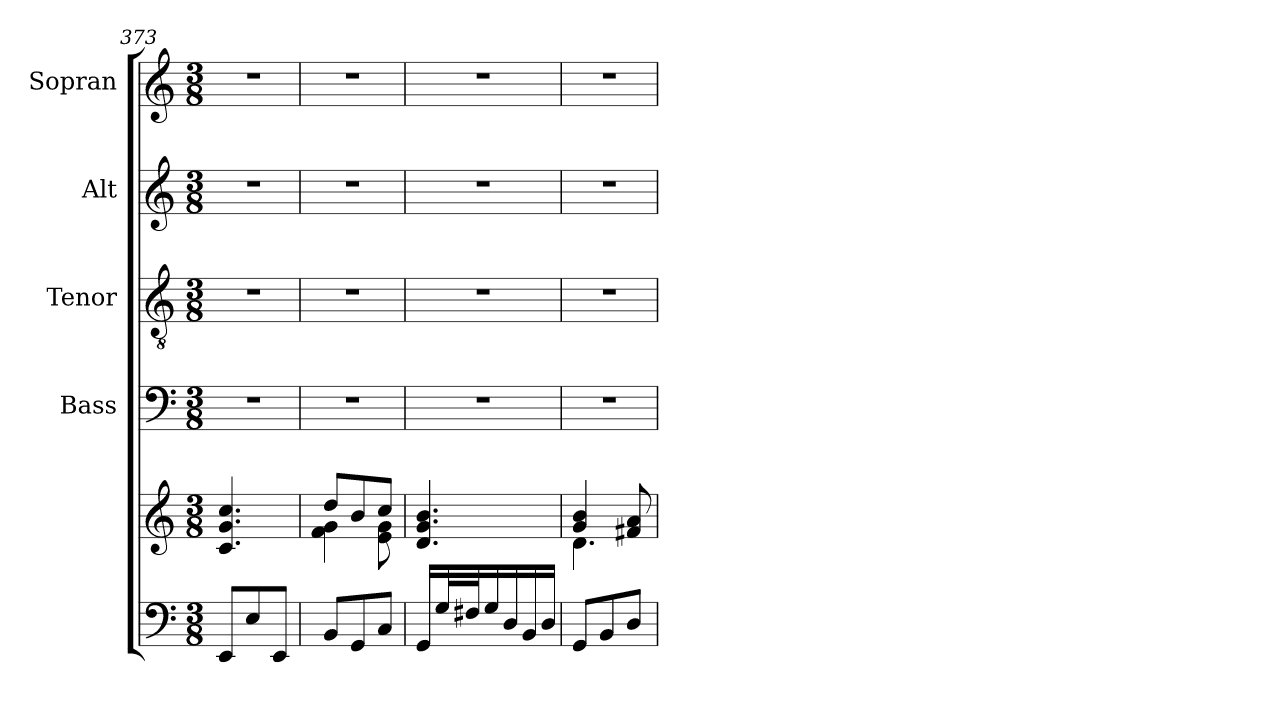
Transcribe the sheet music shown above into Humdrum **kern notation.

**kern	**kern	**kern	**kern	**kern	**kern
*part5	*part5	*part4	*part3	*part2	*part1
*staff6	*staff5	*staff4	*staff3	*staff2	*staff1
*	*	*I"Bass	*I"Tenor	*I"Alt	*I"Sopran
*	*	*I'B.	*I'T.	*I'A.	*I'S.
*clefF4	*clefG2	*clefF4	*clefGv2	*clefG2	*clefG2
*k[]	*k[]	*k[]	*k[]	*k[]	*k[]
*C:	*C:	*C:	*C:	*C:	*C:
*M3/8	*M3/8	*M3/8	*M3/8	*M3/8	*M3/8
=373	=373	=373	=373	=373	=373
8EE/L	4.c/ 4.g/ 4.cc/	4.r	4.r	4.r	4.r
8E/	.	.	.	.	.
8EE/J	.	.	.	.	.
=374	=374	=374	=374	=374	=374
*	*^	*	*	*	*
8BB/L	8dd/L	4f\ 4g\	4.r	4.r	4.r	4.r
8GG/	8b/	.	.	.	.	.
8C/J	8cc/J	8e\ 8g\	.	.	.	.
*	*v	*v	*	*	*	*
=375	=375	=375	=375	=375	=375
16GG/LL	4.d/ 4.g/ 4.b/	4.r	4.r	4.r	4.r
32G/L	.	.	.	.	.
32F#X/J	.	.	.	.	.
16G/	.	.	.	.	.
16D/	.	.	.	.	.
16BB/	.	.	.	.	.
16D/JJ	.	.	.	.	.
!!LO:PB:g=z
=376	=376	=376	=376	=376	=376
*	*^	*	*	*	*
8GG/L	4g/ 4b/	4.d\	4.r	4.r	4.r	4.r
8BB/	.	.	.	.	.	.
8D/J	8f#X/ 8a/	.	.	.	.	.
*	*v	*v	*	*	*	*
=	=	=	=	=	=
*-	*-	*-	*-	*-	*-
